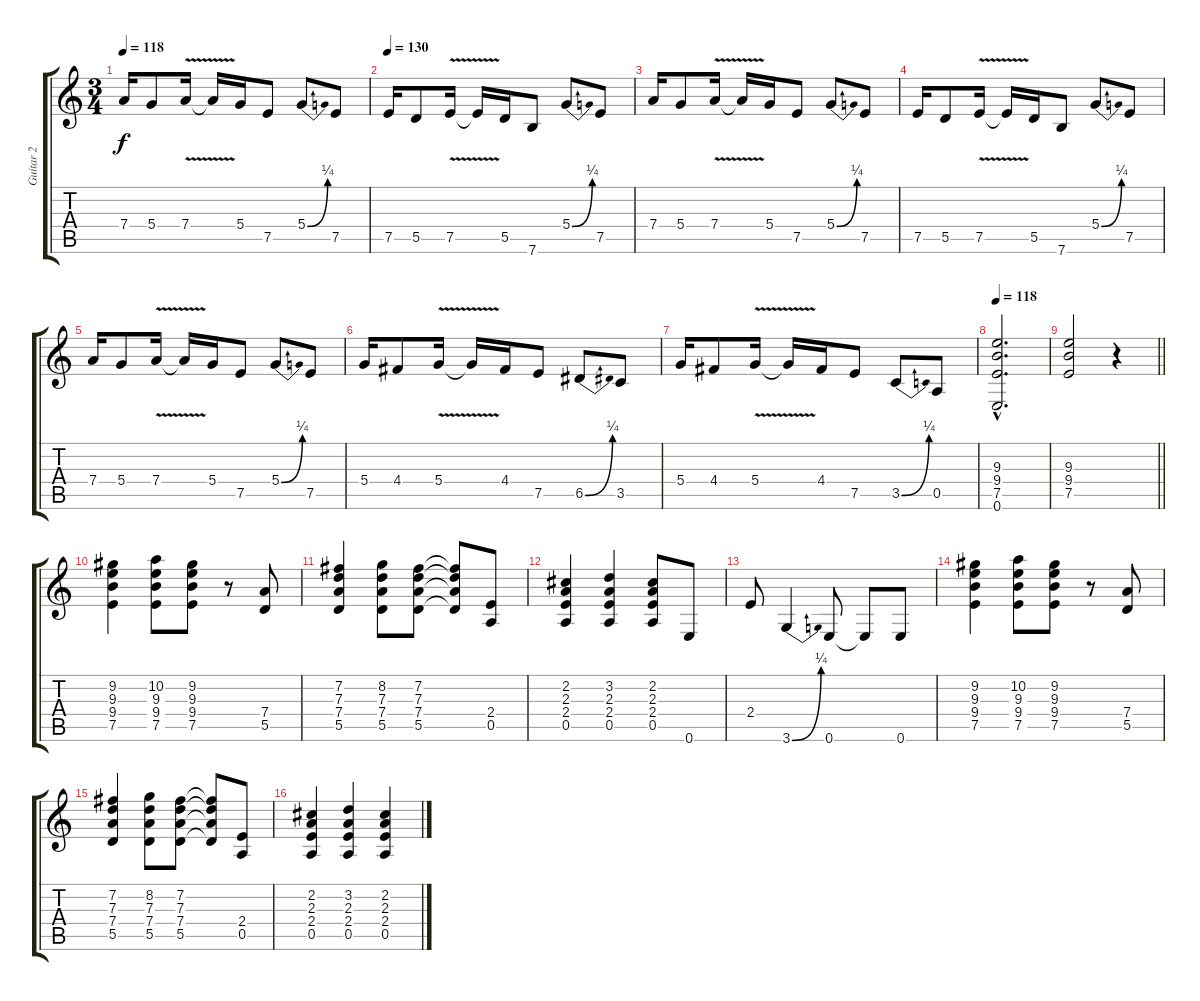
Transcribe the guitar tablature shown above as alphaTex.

\track ("Guitar 2" "Guitar 2") {instrument overdrivenguitar}
\staff {score tabs}
\tuning (E4 B3 G3 D3 A2 E2) {hide}
\ts (3 4)
\tempo 118
\clef g2
\ks c
7.4.16{dy f} 5.4.8 7.4{v}.16 7.4{t}.16 5.4.16 7.5.8 5.4{be (bend 0 0 60 1)}.8 7.5.8 |
\tempo 130
7.5.16 5.5.8 7.5{v}.16 7.5{t}.16 5.5.16 7.6.8 5.4{be (bend 0 0 60 1)}.8 7.5.8 |
7.4.16 5.4.8 7.4{v}.16 7.4{t}.16 5.4.16 7.5.8 5.4{be (bend 0 0 60 1)}.8 7.5.8 |
7.5.16 5.5.8 7.5{v}.16 7.5{t}.16 5.5.16 7.6.8 5.4{be (bend 0 0 60 1)}.8 7.5.8 |
7.4.16 5.4.8 7.4{v}.16 7.4{t}.16 5.4.16 7.5.8 5.4{be (bend 0 0 60 1)}.8 7.5.8 |
5.4.16 4.4.8 5.4{v}.16 5.4{t}.16 4.4.16 7.5.8 6.5{be (bend 0 0 60 1)}.8 3.5.8 |
5.4.16 4.4.8 5.4{v}.16 5.4{t}.16 4.4.16 7.5.8 3.5{be (bend 0 0 60 1)}.8 0.5.8 |
\tempo 118
(9.3{hac} 9.4{hac} 7.5{hac} 0.6{hac}).2{d} |
\barLineRight lightlight
(9.3 9.4 7.5).2 r.4 |
(9.2 9.3 9.4 7.5).4 (10.2 9.3 9.4 7.5).8 (9.2 9.3 9.4 7.5).8 r.8 (7.4 5.5).8 |
(7.2 7.3 7.4 5.5).4 (8.2 7.3 7.4 5.5).8 (7.2 7.3 7.4 5.5).8 (7.2{t} 7.3{t} 7.4{t} 5.5{t}).8 (2.4 0.5).8 |
(2.2 2.3 2.4 0.5).4 (3.2 2.3 2.4 0.5).4 (2.2 2.3 2.4 0.5).8 0.6.8 |
2.4.8 3.6{be (bend 0 0 60 1)}.4 0.6.8 0.6{t}.8 0.6.8 |
(9.2 9.3 9.4 7.5).4 (10.2 9.3 9.4 7.5).8 (9.2 9.3 9.4 7.5).8 r.8 (7.4 5.5).8 |
(7.2 7.3 7.4 5.5).4 (8.2 7.3 7.4 5.5).8 (7.2 7.3 7.4 5.5).8 (7.2{t} 7.3{t} 7.4{t} 5.5{t}).8 (2.4 0.5).8 |
(2.2 2.3 2.4 0.5).4 (3.2 2.3 2.4 0.5).4 (2.2 2.3 2.4 0.5).4
